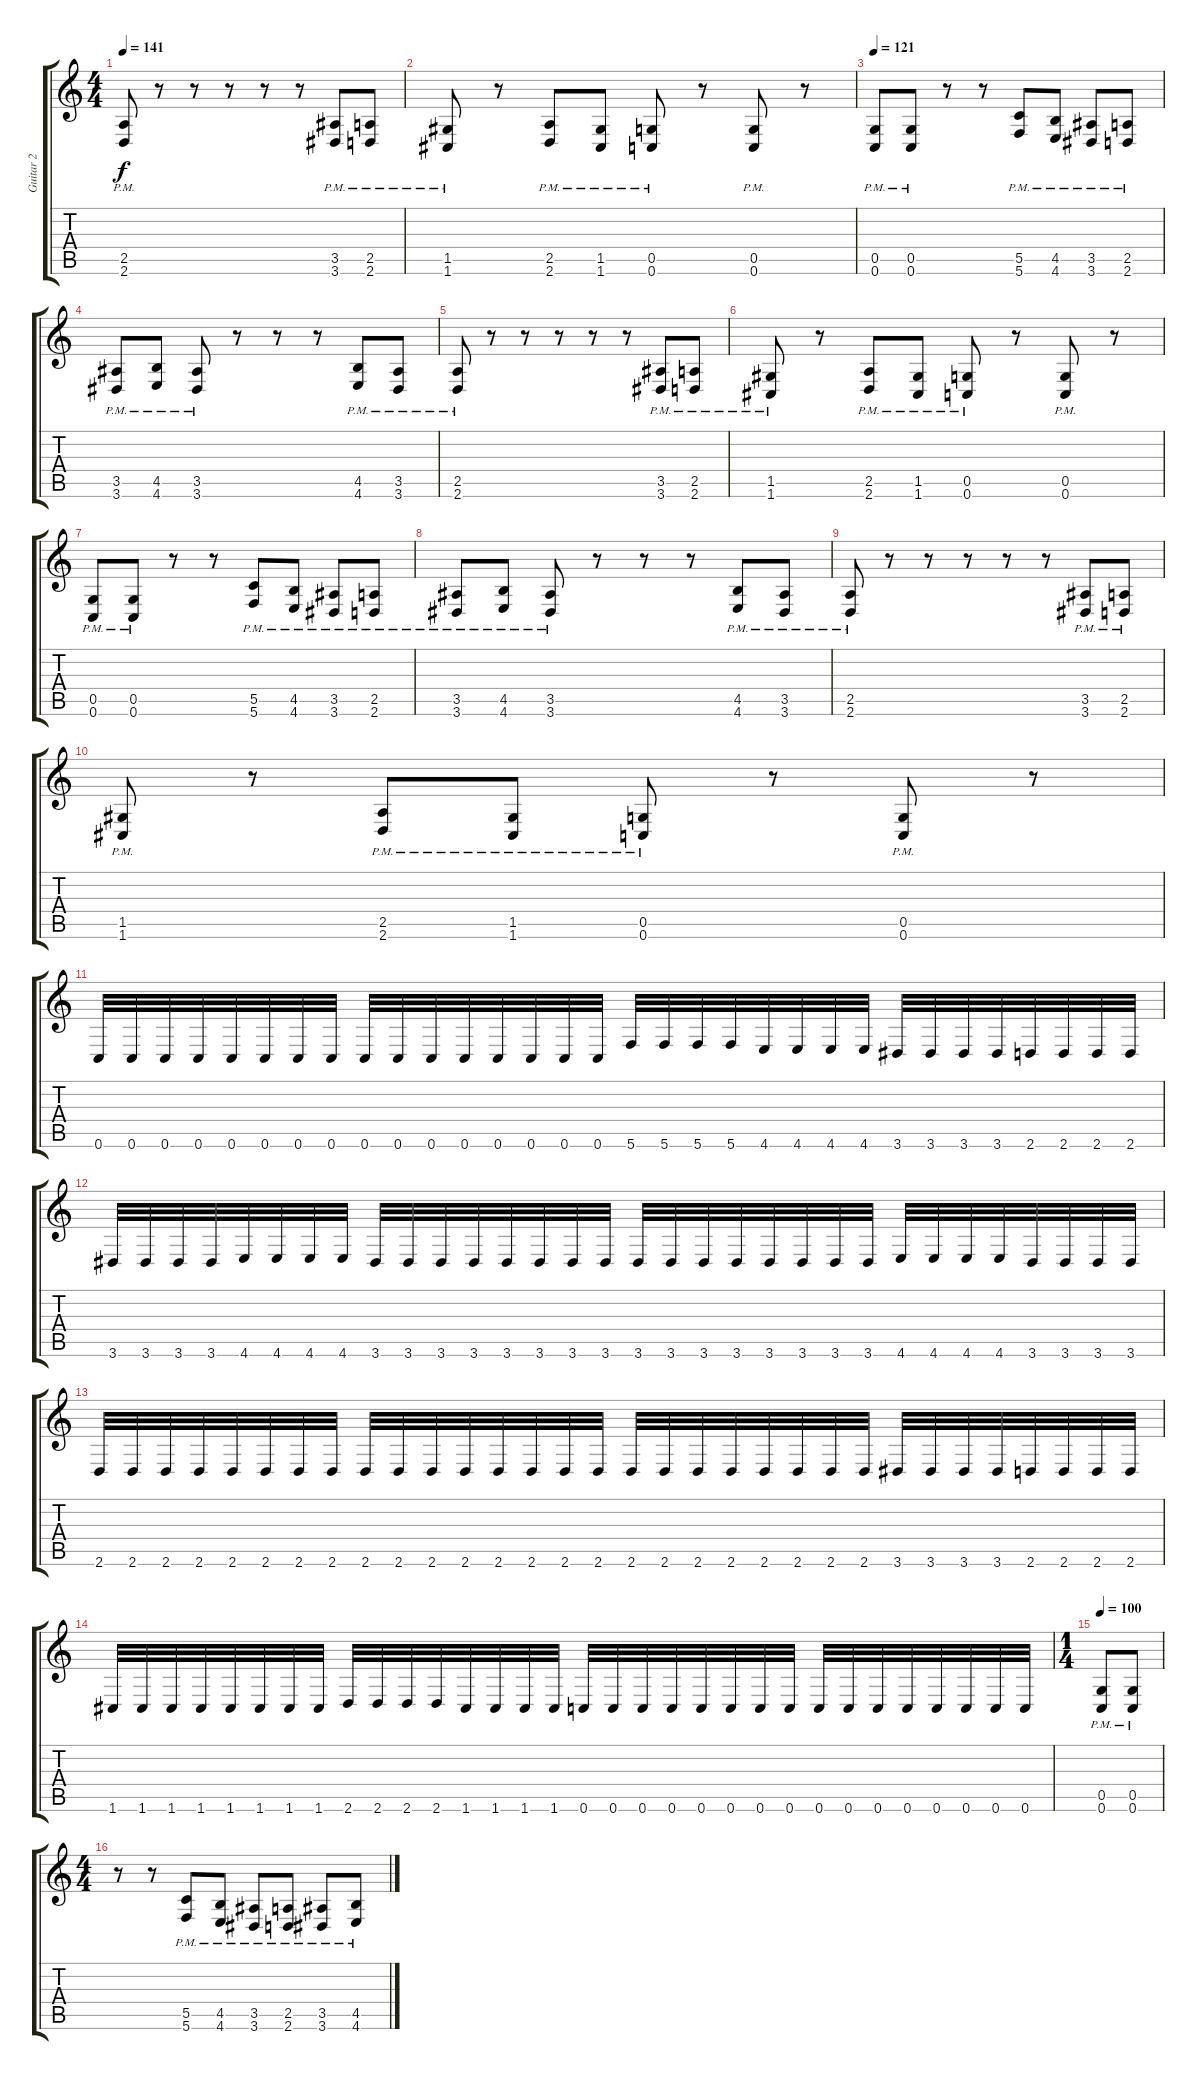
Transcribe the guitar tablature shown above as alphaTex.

\track ("Guitar 2" "Guitar 2") {instrument distortionguitar}
\staff {score tabs}
\tuning (D4 A3 F3 C3 G2 C2) {hide}
\ts (4 4)
\tempo 141
\clef g2
\ks c
(2.5{pm} 2.6{pm}).8{dy f} r.8 r.8 r.8 r.8 r.8 (3.5{pm} 3.6{pm}).8 (2.5{pm} 2.6{pm}).8 |
(1.5{pm} 1.6{pm}).8 r.8 (2.5{pm} 2.6{pm}).8 (1.5{pm} 1.6{pm}).8 (0.5{pm} 0.6{pm}).8 r.8 (0.5{pm} 0.6{pm}).8 r.8 |
\tempo 121
(0.5{pm} 0.6{pm}).8 (0.5{pm} 0.6{pm}).8 r.8 r.8 (5.5{pm} 5.6{pm}).8 (4.5{pm} 4.6{pm}).8 (3.5{pm} 3.6{pm}).8 (2.5{pm} 2.6{pm}).8 |
(3.5{pm} 3.6{pm}).8 (4.5{pm} 4.6{pm}).8 (3.5{pm} 3.6{pm}).8 r.8 r.8 r.8 (4.5{pm} 4.6{pm}).8 (3.5{pm} 3.6{pm}).8 |
(2.5{pm} 2.6{pm}).8 r.8 r.8 r.8 r.8 r.8 (3.5{pm} 3.6{pm}).8 (2.5{pm} 2.6{pm}).8 |
(1.5{pm} 1.6{pm}).8 r.8 (2.5{pm} 2.6{pm}).8 (1.5{pm} 1.6{pm}).8 (0.5{pm} 0.6{pm}).8 r.8 (0.5{pm} 0.6{pm}).8 r.8 |
(0.5{pm} 0.6{pm}).8 (0.5{pm} 0.6{pm}).8 r.8 r.8 (5.5{pm} 5.6{pm}).8 (4.5{pm} 4.6{pm}).8 (3.5{pm} 3.6{pm}).8 (2.5{pm} 2.6{pm}).8 |
(3.5{pm} 3.6).8 (4.5{pm} 4.6{pm}).8 (3.5{pm} 3.6).8 r.8 r.8 r.8 (4.5{pm} 4.6{pm}).8 (3.5{pm} 3.6{pm}).8 |
(2.5{pm} 2.6{pm}).8 r.8 r.8 r.8 r.8 r.8 (3.5{pm} 3.6{pm}).8 (2.5{pm} 2.6{pm}).8 |
(1.5{pm} 1.6{pm}).8 r.8 (2.5{pm} 2.6{pm}).8 (1.5{pm} 1.6{pm}).8 (0.5{pm} 0.6{pm}).8 r.8 (0.5{pm} 0.6{pm}).8 r.8 |
0.6.32 0.6.32 0.6.32 0.6.32 0.6.32 0.6.32 0.6.32 0.6.32 0.6.32 0.6.32 0.6.32 0.6.32 0.6.32 0.6.32 0.6.32 0.6.32 5.6.32 5.6.32 5.6.32 5.6.32 4.6.32 4.6.32 4.6.32 4.6.32 3.6.32 3.6.32 3.6.32 3.6.32 2.6.32 2.6.32 2.6.32 2.6.32 |
3.6.32 3.6.32 3.6.32 3.6.32 4.6.32 4.6.32 4.6.32 4.6.32 3.6.32 3.6.32 3.6.32 3.6.32 3.6.32 3.6.32 3.6.32 3.6.32 3.6.32 3.6.32 3.6.32 3.6.32 3.6.32 3.6.32 3.6.32 3.6.32 4.6.32 4.6.32 4.6.32 4.6.32 3.6.32 3.6.32 3.6.32 3.6.32 |
2.6.32 2.6.32 2.6.32 2.6.32 2.6.32 2.6.32 2.6.32 2.6.32 2.6.32 2.6.32 2.6.32 2.6.32 2.6.32 2.6.32 2.6.32 2.6.32 2.6.32 2.6.32 2.6.32 2.6.32 2.6.32 2.6.32 2.6.32 2.6.32 3.6.32 3.6.32 3.6.32 3.6.32 2.6.32 2.6.32 2.6.32 2.6.32 |
1.6.32 1.6.32 1.6.32 1.6.32 1.6.32 1.6.32 1.6.32 1.6.32 2.6.32 2.6.32 2.6.32 2.6.32 1.6.32 1.6.32 1.6.32 1.6.32 0.6.32 0.6.32 0.6.32 0.6.32 0.6.32 0.6.32 0.6.32 0.6.32 0.6.32 0.6.32 0.6.32 0.6.32 0.6.32 0.6.32 0.6.32 0.6.32 |
\ts (1 4)
\tempo 100
(0.5{pm} 0.6{pm}).8 (0.5{pm} 0.6{pm}).8 |
\ts (4 4)
r.8 r.8 (5.5{pm} 5.6{pm}).8 (4.5{pm} 4.6{pm}).8 (3.5{pm} 3.6{pm}).8 (2.5{pm} 2.6{pm}).8 (3.5{pm} 3.6{pm}).8 (4.5{pm} 4.6{pm}).8
